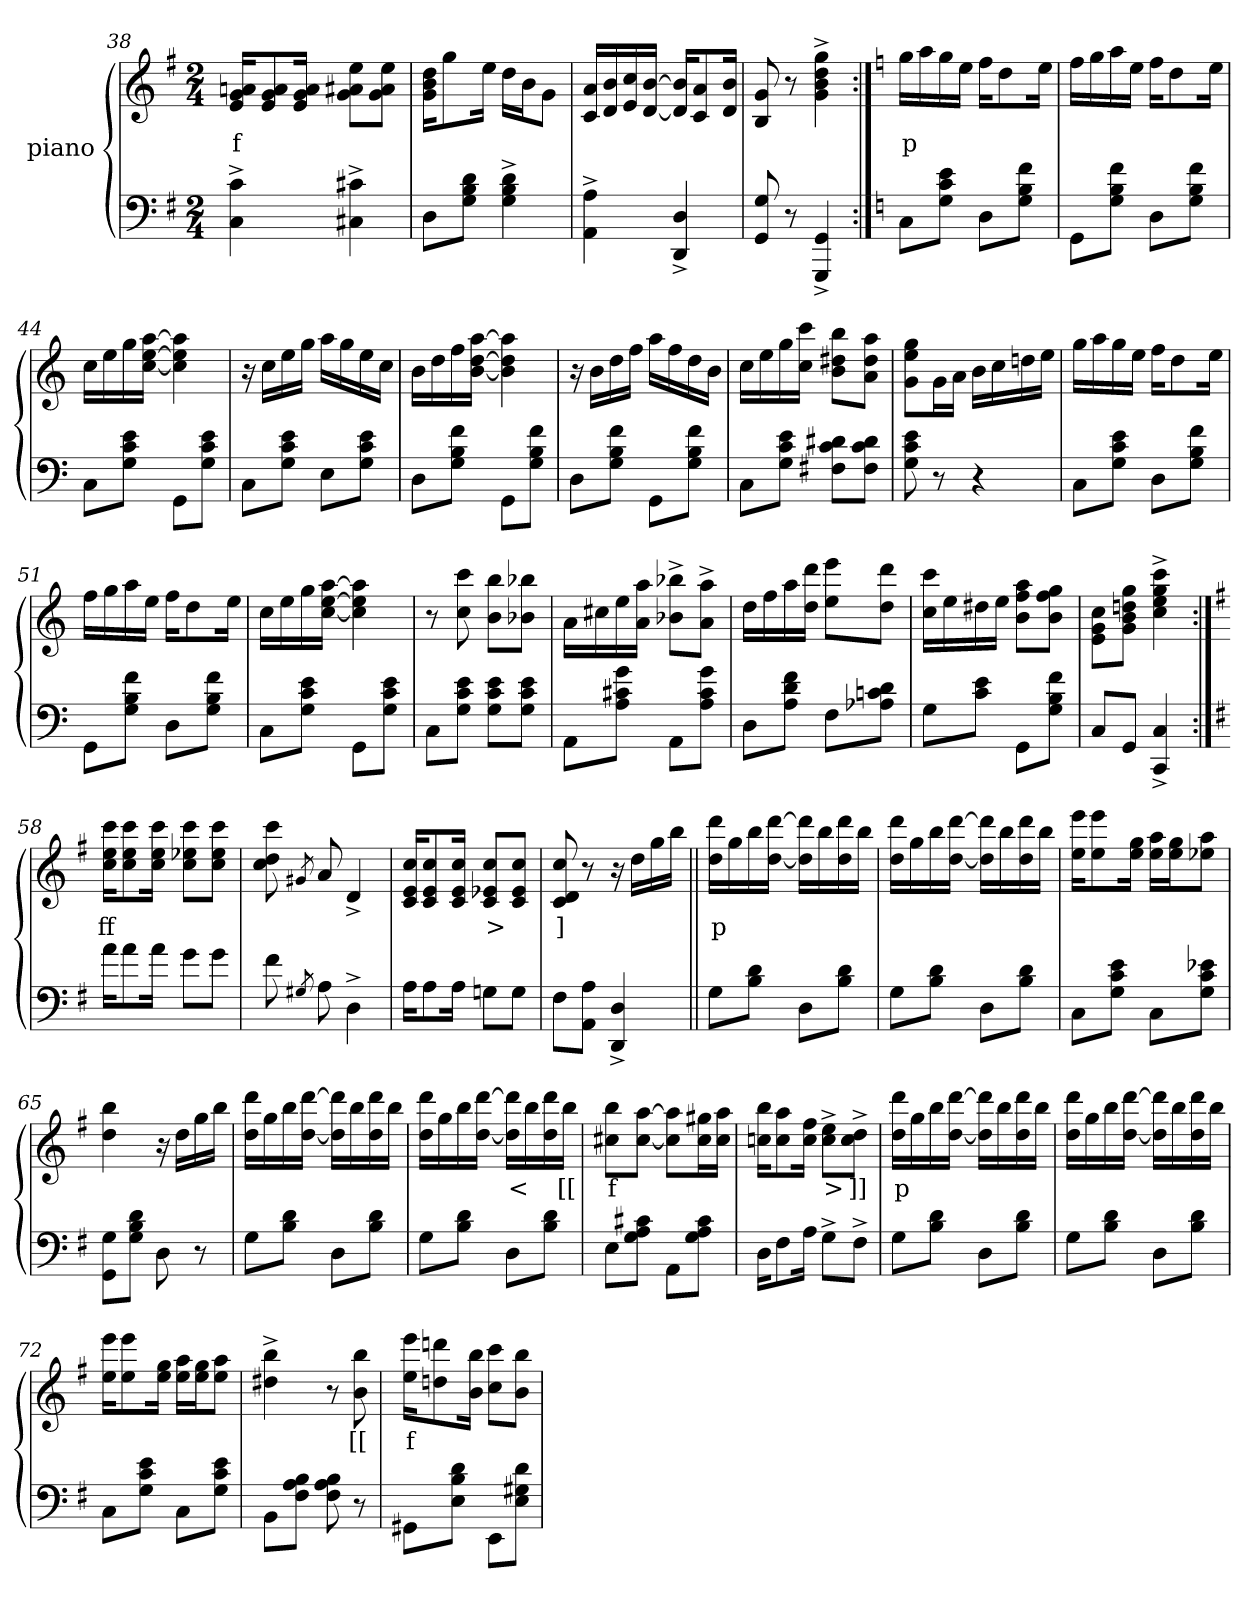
**kern	**kern	**text
*part2	*part1	*part1
*staff2	*staff1	*staff1
*	*I"piano	*
*clefF4	*clefG2	*
*k[f#]	*k[f#]	*
*M2/4	*M2/4	*
=38	=38	=38
4c^> 4C^>	16an 16g 16eKL	f
.	8a 8g 8e	.
.	16a 16g 16eJk	.
4c#X^> 4C#X^>	8ee 8a#X 8gL	.
.	8ee 8a# 8gJ	.
=39	=39	=39
8DL	16dd 16b 16gKL	.
.	8gg	.
8d 8B 8GJ	.	.
.	16eeJk	.
4d^> 4B^> 4G^>	16ddLL	.
.	16bJ	.
.	8gJ	.
=40	=40	=40
4A^> 4AA^>	16a 16cLL	.
.	16b 16d	.
.	16cc 16e	.
.	[16b [16dJJ	.
4D^> 4DD^>	16b] 16d]KL	.
.	8a 8c	.
.	16b 16dJk	.
=41	=41	=41
8G 8GG	8g 8B	.
8r	8r	.
4GG^> 4GGG^>	4gg^> 4dd^> 4b^> 4g^>	.
=42:|!	=42:|!	=42:|!
*k[]	*k[]	*
8CL	16ggLL	p
.	16aa	.
8e 8c 8GJ	16gg	.
.	16eeJJ	.
8DL	16ffKL	.
.	8dd	.
8f 8B 8GJ	.	.
.	16eeJk	.
=43	=43	=43
8GGL	16ffLL	.
.	16gg	.
8f 8B 8GJ	16aa	.
.	16eeJJ	.
8DL	16ffKL	.
.	8dd	.
8f 8B 8GJ	.	.
.	16eeJk	.
=44	=44	=44
8CL	16ccLL	.
.	16ee	.
8e 8c 8GJ	16gg	.
.	[16aa [16ee [16ccJJ	.
8GGL	4aa] 4ee] 4cc]	.
8e 8c 8GJ	.	.
=45	=45	=45
8CL	16r	.
.	16ccLL	.
8e 8c 8GJ	16ee	.
.	16ggJJ	.
8EL	16aaLL	.
.	16gg	.
8e 8c 8GJ	16ee	.
.	16ccJJ	.
=46	=46	=46
8DL	16bLL	.
.	16dd	.
8f 8B 8GJ	16ff	.
.	[16aa [16dd [16bJJ	.
8GGL	4aa] 4dd] 4b]	.
8f 8B 8GJ	.	.
=47	=47	=47
8DL	16r	.
.	16bLL	.
8f 8B 8GJ	16dd	.
.	16ffJJ	.
8GGL	16aaLL	.
.	16ff	.
8f 8B 8GJ	16dd	.
.	16bJJ	.
=48	=48	=48
8CL	16ccLL	.
.	16ee	.
8e 8c 8GJ	16gg	.
.	16ccc 16ccJJ	.
8d#X 8c 8F#XL	8bb 8dd#X 8bL	.
8d# 8c 8F#J	8aa 8dd# 8aJ	.
=49	=49	=49
8e 8c 8G	8gg 8ee 8gL	.
8r	16gL	.
.	16aJJ	.
4r	16bLL	.
.	16cc	.
.	16ddn	.
.	16eeJJ	.
=50	=50	=50
8CL	16ggLL	.
.	16aa	.
8e 8c 8GJ	16gg	.
.	16eeJJ	.
8DL	16ffKL	.
.	8dd	.
8f 8B 8GJ	.	.
.	16eeJk	.
=51	=51	=51
8GGL	16ffLL	.
.	16gg	.
8f 8B 8GJ	16aa	.
.	16eeJJ	.
8DL	16ffKL	.
.	8dd	.
8f 8B 8GJ	.	.
.	16eeJk	.
=52	=52	=52
8CL	16ccLL	.
.	16ee	.
8e 8c 8GJ	16gg	.
.	[16aa [16ee [16ccJJ	.
8GGL	4aa] 4ee] 4cc]	.
8e 8c 8GJ	.	.
=53	=53	=53
8CL	8r	.
8e 8c 8GJ	8ccc 8cc	.
8e 8c 8GL	8bb 8bL	.
8e 8c 8GJ	8bb-X 8b-XJ	.
=54	=54	=54
8AAL	16aLL	.
.	16cc#X	.
8g 8c#X 8AJ	16ee	.
.	16aa 16aJJ	.
8AAL	8bb-X^> 8b-X^>L	.
8g 8c# 8AJ	8aa^> 8a^>J	.
=55	=55	=55
8DL	16ddLL	.
.	16ff	.
8f 8d 8AJ	16aa	.
.	16ddd 16ddJJ	.
8FL	8eee 8eeL	.
8d 8cn 8A-XJ	8ddd 8ddJ	.
=56	=56	=56
8GL	16ccc 16ccLL	.
.	16ee	.
8e 8cJ	16dd#X	.
.	16eeJJ	.
8GGL	8aa 8ff 8bL	.
8f 8B 8GJ	8gg 8ff 8bJ	.
=57	=57	=57
8CL	8cc 8g 8eL	.
8GGJ	8gg 8ddn 8b 8gJ	.
4C^> 4CC^>	4ccc^> 4gg^> 4ee^> 4cc^>	.
=58:|!	=58:|!	=58:|!
*k[f#]	*k[f#]	*
16aKL	16ccc 16ee 16ccKL	ff
8a	8ccc 8ee 8cc	.
16aJk	16ccc 16ee 16ccJk	.
8gL	8ccc 8ee-X 8ccL	.
8gJ	8ccc 8ee- 8ccJ	.
=59	=59	=59
8f#	8ccc 8dd 8cc	.
8qG#X	8qg#X	.
8A	8a	.
4D^>	4d^>	.
=60	=60	=60
16AKL	16cc 16e 16cKL	.
8A	8cc 8e 8c	.
16AJk	16cc 16e 16cJk	.
8GnL	8cc 8e-X 8cL	>
8GJ	8cc 8e- 8cJ	.
=61	=61	=61
8F#L	8cc 8d 8c	]
8A 8AAJ	8r	.
4D^> 4DD^>	16r	.
.	16ddLL	.
.	16gg	.
.	16bbJJ	.
=62||	=62||	=62||
8GL	16ddd 16ddLL	p
.	16gg	.
8d 8BJ	16bb	.
.	[16ddd [16ddJJ	.
8DL	16ddd] 16dd]LL	.
.	16bb	.
8d 8BJ	16ddd 16dd	.
.	16bbJJ	.
=63	=63	=63
8GL	16ddd 16ddLL	.
.	16gg	.
8d 8BJ	16bb	.
.	[16ddd [16ddJJ	.
8DL	16ddd] 16dd]LL	.
.	16bb	.
8d 8BJ	16ddd 16dd	.
.	16bbJJ	.
=64	=64	=64
8CL	16eee 16eeKL	.
.	8eee 8ee	.
8e 8c 8GJ	.	.
.	16gg 16eeJk	.
8CL	16aa 16eeLL	.
.	16gg 16eeJ	.
8e-X 8c 8GJ	8aa 8ee-XJ	.
=65	=65	=65
8G 8GGL	4bb 4dd	.
8d 8B 8GJ	.	.
8D	16r	.
.	16ddLL	.
8r	16gg	.
.	16bbJJ	.
=66	=66	=66
8GL	16ddd 16ddLL	.
.	16gg	.
8d 8BJ	16bb	.
.	[16ddd [16ddJJ	.
8DL	16ddd] 16dd]LL	.
.	16bb	.
8d 8BJ	16ddd 16dd	.
.	16bbJJ	.
=67	=67	=67
8GL	16ddd 16ddLL	.
.	16gg	.
8d 8BJ	16bb	.
.	[16ddd [16ddJJ	.
8DL	16ddd] 16dd]LL	<
.	16bb	.
8d 8BJ	16ddd 16dd	.
.	16bbJJ	[[
=68	=68	=68
8EL	8bb 8cc#XL	f
8c#X 8A 8GJ	[8aa [8cc#J	.
8AAL	8aa] 8cc#]L	.
8c# 8A 8GJ	16gg#X 16cc#L	.
.	16aa 16cc#JJ	.
=69	=69	=69
16DKL	16bb 16ccnKL	.
8F#	8aa 8cc	.
16AJk	16ff# 16ccJk	.
8G^>L	8ee^> 8cc^>L	>
8F#^>J	8dd^> 8cc^>J	]]
=70	=70	=70
8GL	16ddd 16ddLL	p
.	16gg	.
8d 8BJ	16bb	.
.	[16ddd [16ddJJ	.
8DL	16ddd] 16dd]LL	.
.	16bb	.
8d 8BJ	16ddd 16dd	.
.	16bbJJ	.
=71	=71	=71
8GL	16ddd 16ddLL	.
.	16gg	.
8d 8BJ	16bb	.
.	[16ddd [16ddJJ	.
8DL	16ddd] 16dd]LL	.
.	16bb	.
8d 8BJ	16ddd 16dd	.
.	16bbJJ	.
=72	=72	=72
8CL	16eee 16eeKL	.
.	8eee 8ee	.
8e 8c 8GJ	.	.
.	16gg 16eeJk	.
8CL	16aa 16eeLL	.
.	16gg 16eeJ	.
8e 8c 8GJ	8aa 8eeJ	.
=73	=73	=73
8BBL	4bb^> 4dd#X^>	.
8B 8A 8F#J	.	.
8B 8A 8F#	8r	<
8r	8bb 8b	[[
=74	=74	=74
8GG#XL	16eee 16eeKL	f
.	8dddn 8ddn	.
8d 8B 8EJ	.	.
.	16bb 16bJk	.
8EEL	8ccc 8ccL	.
8d 8G# 8EJ	8bb 8bJ	.
=	=	=
*-	*-	*-
